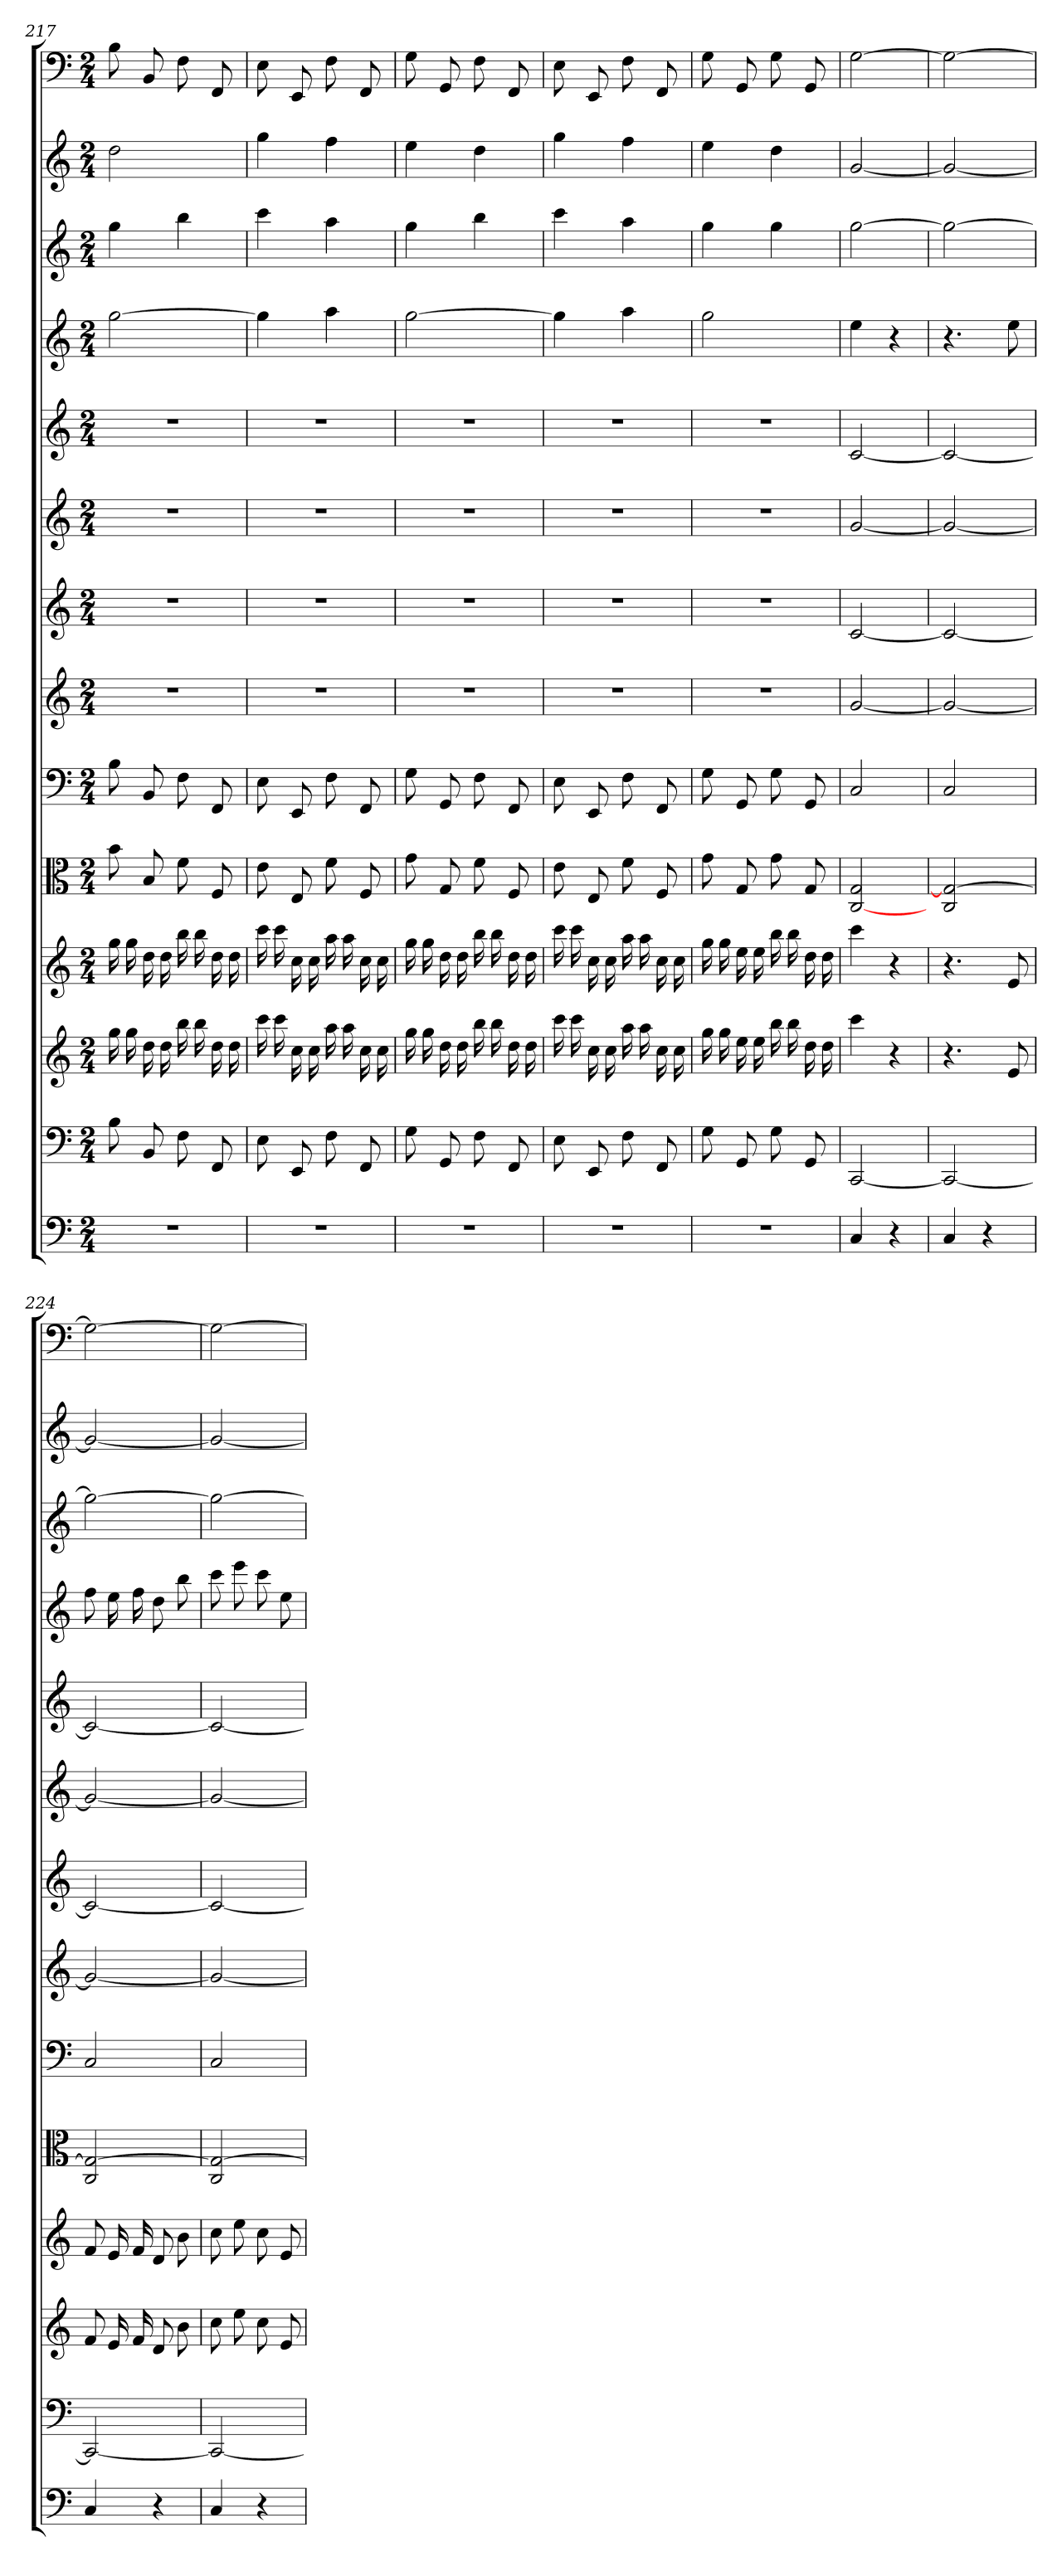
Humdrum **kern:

**kern	**kern	**kern	**kern	**kern	**kern	**kern	**kern	**kern	**kern	**kern	**kern	**kern	**kern
*part14	*part13	*part12	*part11	*part10	*part9	*part8	*part7	*part6	*part5	*part4	*part3	*part2	*part1
*staff14	*staff13	*staff12	*staff11	*staff10	*staff9	*staff8	*staff7	*staff6	*staff5	*staff4	*staff3	*staff2	*staff1
*clefF4	*clefF4	*	*	*clefC3	*clefF4	*	*	*	*	*	*	*	*clefF4
*k[]	*k[]	*k[]	*k[]	*k[]	*k[]	*k[]	*k[]	*k[]	*k[]	*k[]	*k[]	*k[]	*k[]
*C:	*C:	*C:	*C:	*C:	*C:	*C:	*C:	*C:	*C:	*C:	*C:	*C:	*C:
*M2/4	*M2/4	*M2/4	*M2/4	*M2/4	*M2/4	*M2/4	*M2/4	*M2/4	*M2/4	*M2/4	*M2/4	*M2/4	*M2/4
=217	=217	=217	=217	=217	=217	=217	=217	=217	=217	=217	=217	=217	=217
2r	8B	16gg	16gg	8b	8B	2r	2r	2r	2r	[2gg	4gg	2dd	8B
.	.	16gg	16gg	.	.	.	.	.	.	.	.	.	.
.	8BB	16dd	16dd	8B	8BB	.	.	.	.	.	.	.	8BB
.	.	16dd	16dd	.	.	.	.	.	.	.	.	.	.
.	8F	16bb	16bb	8f	8F	.	.	.	.	.	4bb	.	8F
.	.	16bb	16bb	.	.	.	.	.	.	.	.	.	.
.	8FF	16dd	16dd	8F	8FF	.	.	.	.	.	.	.	8FF
.	.	16dd	16dd	.	.	.	.	.	.	.	.	.	.
=218	=218	=218	=218	=218	=218	=218	=218	=218	=218	=218	=218	=218	=218
2r	8E	16ccc	16ccc	8e	8E	2r	2r	2r	2r	4gg]	4ccc	4gg	8E
.	.	16ccc	16ccc	.	.	.	.	.	.	.	.	.	.
.	8EE	16cc	16cc	8E	8EE	.	.	.	.	.	.	.	8EE
.	.	16cc	16cc	.	.	.	.	.	.	.	.	.	.
.	8F	16aa	16aa	8f	8F	.	.	.	.	4aa	4aa	4ff	8F
.	.	16aa	16aa	.	.	.	.	.	.	.	.	.	.
.	8FF	16cc	16cc	8F	8FF	.	.	.	.	.	.	.	8FF
.	.	16cc	16cc	.	.	.	.	.	.	.	.	.	.
=219	=219	=219	=219	=219	=219	=219	=219	=219	=219	=219	=219	=219	=219
2r	8G	16gg	16gg	8g	8G	2r	2r	2r	2r	[2gg	4gg	4ee	8G
.	.	16gg	16gg	.	.	.	.	.	.	.	.	.	.
.	8GG	16dd	16dd	8G	8GG	.	.	.	.	.	.	.	8GG
.	.	16dd	16dd	.	.	.	.	.	.	.	.	.	.
.	8F	16bb	16bb	8f	8F	.	.	.	.	.	4bb	4dd	8F
.	.	16bb	16bb	.	.	.	.	.	.	.	.	.	.
.	8FF	16dd	16dd	8F	8FF	.	.	.	.	.	.	.	8FF
.	.	16dd	16dd	.	.	.	.	.	.	.	.	.	.
=220	=220	=220	=220	=220	=220	=220	=220	=220	=220	=220	=220	=220	=220
2r	8E	16ccc	16ccc	8e	8E	2r	2r	2r	2r	4gg]	4ccc	4gg	8E
.	.	16ccc	16ccc	.	.	.	.	.	.	.	.	.	.
.	8EE	16cc	16cc	8E	8EE	.	.	.	.	.	.	.	8EE
.	.	16cc	16cc	.	.	.	.	.	.	.	.	.	.
.	8F	16aa	16aa	8f	8F	.	.	.	.	4aa	4aa	4ff	8F
.	.	16aa	16aa	.	.	.	.	.	.	.	.	.	.
.	8FF	16cc	16cc	8F	8FF	.	.	.	.	.	.	.	8FF
.	.	16cc	16cc	.	.	.	.	.	.	.	.	.	.
=221	=221	=221	=221	=221	=221	=221	=221	=221	=221	=221	=221	=221	=221
2r	8G	16gg	16gg	8g	8G	2r	2r	2r	2r	2gg	4gg	4ee	8G
.	.	16gg	16gg	.	.	.	.	.	.	.	.	.	.
.	8GG	16ee	16ee	8G	8GG	.	.	.	.	.	.	.	8GG
.	.	16ee	16ee	.	.	.	.	.	.	.	.	.	.
.	8G	16bb	16bb	8g	8G	.	.	.	.	.	4gg	4dd	8G
.	.	16bb	16bb	.	.	.	.	.	.	.	.	.	.
.	8GG	16dd	16dd	8G	8GG	.	.	.	.	.	.	.	8GG
.	.	16dd	16dd	.	.	.	.	.	.	.	.	.	.
=222	=222	=222	=222	=222	=222	=222	=222	=222	=222	=222	=222	=222	=222
4C	[2CC	4ccc	4ccc	[2C 2G	2C	[2g	[2c	[2g	[2c	4ee	[2gg	[2g	[2G
4r	.	4r	4r	.	.	.	.	.	.	4r	.	.	.
=223	=223	=223	=223	=223	=223	=223	=223	=223	=223	=223	=223	=223	=223
4C	2CC_	4.r	4.r	2C 2G_	2C	2g_	2c_	2g_	2c_	4.r	2gg_	2g_	2G_
4r	.	.	.	.	.	.	.	.	.	.	.	.	.
.	.	8e	8e	.	.	.	.	.	.	8ee	.	.	.
=224	=224	=224	=224	=224	=224	=224	=224	=224	=224	=224	=224	=224	=224
4C	2CC_	8f	8f	2C 2G_	2C	2g_	2c_	2g_	2c_	8ff	2gg_	2g_	2G_
.	.	16e	16e	.	.	.	.	.	.	16ee	.	.	.
.	.	16f	16f	.	.	.	.	.	.	16ff	.	.	.
4r	.	8d	8d	.	.	.	.	.	.	8dd	.	.	.
.	.	8b	8b	.	.	.	.	.	.	8bb	.	.	.
=225	=225	=225	=225	=225	=225	=225	=225	=225	=225	=225	=225	=225	=225
4C	2CC_	8cc	8cc	2C 2G_	2C	2g_	2c_	2g_	2c_	8ccc	2gg_	2g_	2G_
.	.	8ee	8ee	.	.	.	.	.	.	8eee	.	.	.
4r	.	8cc	8cc	.	.	.	.	.	.	8ccc	.	.	.
.	.	8e	8e	.	.	.	.	.	.	8ee	.	.	.
=	=	=	=	=	=	=	=	=	=	=	=	=	=
*-	*-	*-	*-	*-	*-	*-	*-	*-	*-	*-	*-	*-	*-
